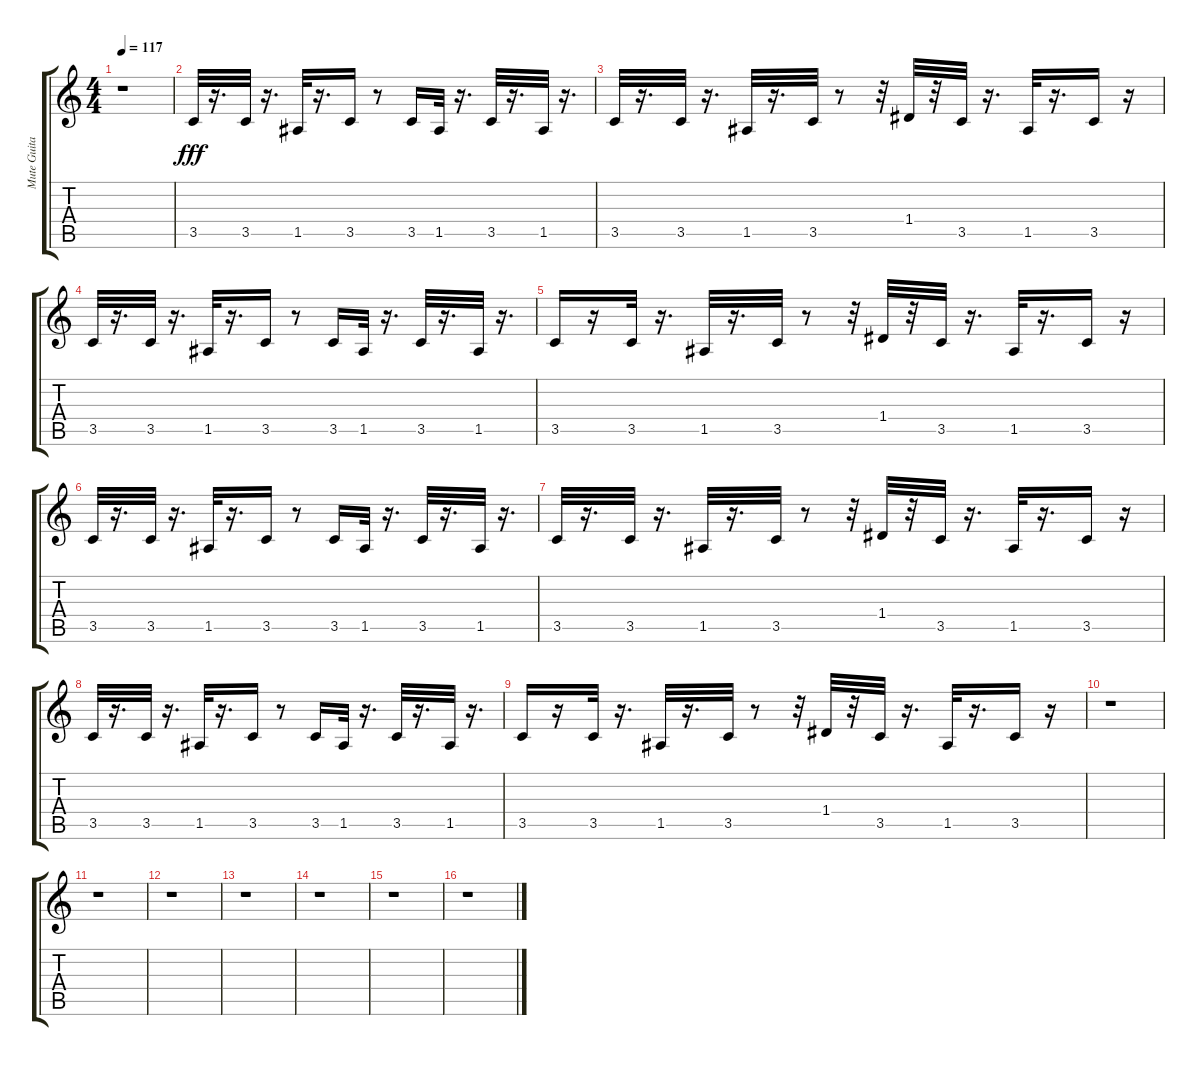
\track ("Mute Guitar" "Mute Guita") {instrument electricguitarmuted}
\staff {score tabs}
\tuning (E4 B3 G3 D3 A2 E2) {hide}
\ts (4 4)
\tempo 117
\clef g2
\ks c
r.1{dy fff} |
3.5.32 r.16{d} 3.5.32 r.16{d} 1.5.32 r.16{d} 3.5.16 r.8 3.5.16 1.5.32 r.16{d} 3.5.32 r.16{d} 1.5.32 r.16{d} |
3.5.32 r.16{d} 3.5.32 r.16{d} 1.5.32 r.16{d} 3.5.32 r.8 r.32 1.4.32 r.32 3.5.32 r.16{d} 1.5.32 r.16{d} 3.5.16 r.16 |
3.5.32 r.16{d} 3.5.32 r.16{d} 1.5.32 r.16{d} 3.5.16 r.8 3.5.16 1.5.32 r.16{d} 3.5.32 r.16{d} 1.5.32 r.16{d} |
3.5.16 r.16 3.5.32 r.16{d} 1.5.32 r.16{d} 3.5.32 r.8 r.32 1.4.32 r.32 3.5.32 r.16{d} 1.5.32 r.16{d} 3.5.16 r.16 |
3.5.32 r.16{d} 3.5.32 r.16{d} 1.5.32 r.16{d} 3.5.16 r.8 3.5.16 1.5.32 r.16{d} 3.5.32 r.16{d} 1.5.32 r.16{d} |
3.5.32 r.16{d} 3.5.32 r.16{d} 1.5.32 r.16{d} 3.5.32 r.8 r.32 1.4.32 r.32 3.5.32 r.16{d} 1.5.32 r.16{d} 3.5.16 r.16 |
3.5.32 r.16{d} 3.5.32 r.16{d} 1.5.32 r.16{d} 3.5.16 r.8 3.5.16 1.5.32 r.16{d} 3.5.32 r.16{d} 1.5.32 r.16{d} |
3.5.16 r.16 3.5.32 r.16{d} 1.5.32 r.16{d} 3.5.32 r.8 r.32 1.4.32 r.32 3.5.32 r.16{d} 1.5.32 r.16{d} 3.5.16 r.16 |
r.1 |
r.1 |
r.1 |
r.1 |
r.1 |
r.1 |
r.1
